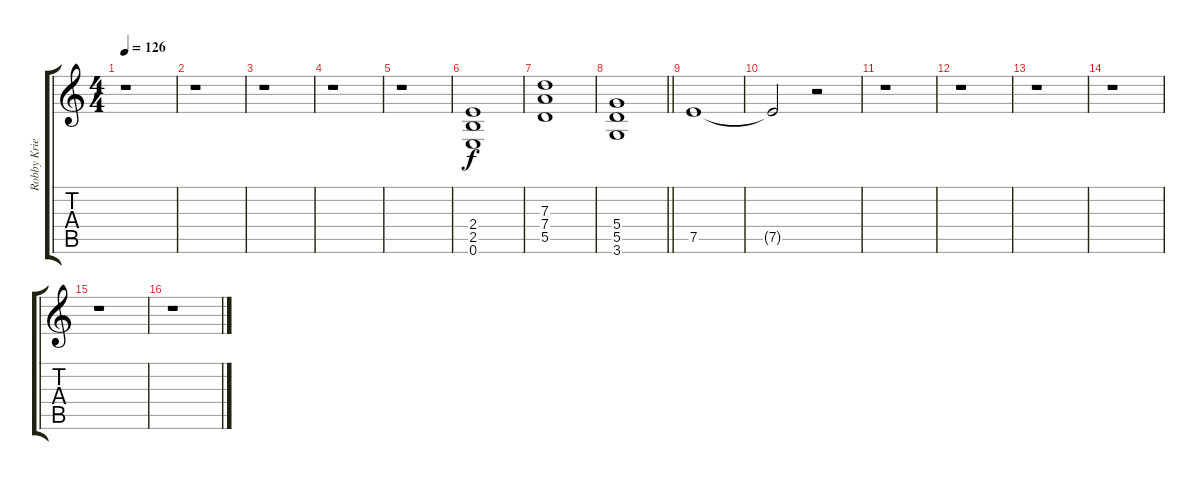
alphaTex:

\track ("Robby Krieger " "Robby Krie") {instrument distortionguitar}
\staff {score tabs}
\tuning (E4 B3 G3 D3 A2 E2) {hide}
\ts (4 4)
\tempo 126
\clef g2
\ks c
r.1{dy f} |
r.1 |
r.1 |
r.1 |
r.1 |
(2.4 2.5 0.6).1 |
(7.3 7.4 5.5).1 |
\barLineRight lightlight
(5.4 5.5 3.6).1 |
7.5.1 |
7.5{t}.2 r.2 |
r.1 |
r.1 |
r.1 |
r.1 |
r.1 |
r.1
